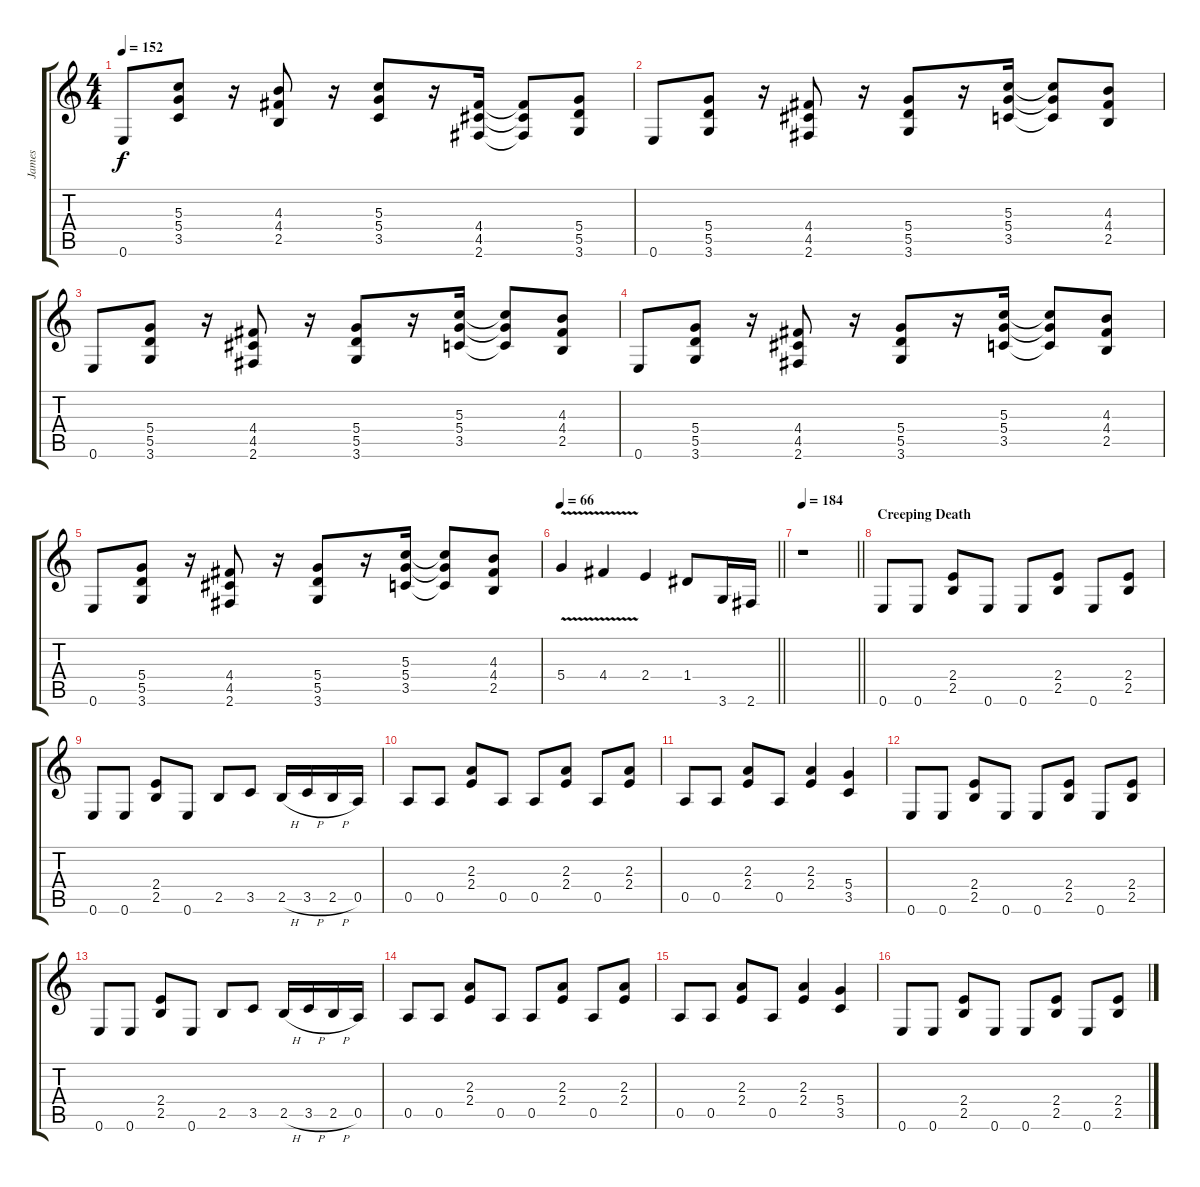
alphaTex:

\track ("James" "James") {instrument distortionguitar}
\staff {score tabs}
\tuning (E4 B3 G3 D3 A2 E2) {hide}
\ts (4 4)
\tempo 152
\clef g2
\ks c
0.6.8{dy f} (5.3 5.4 3.5).8 r.16 (4.3 4.4 2.5).8 r.16 (5.3 5.4 3.5).8 r.16 (4.4 4.5 2.6).16 (4.4{t} 4.5{t} 2.6{t}).8 (5.4 5.5 3.6).8 |
0.6.8 (5.4 5.5 3.6).8 r.16 (4.4 4.5 2.6).8 r.16 (5.4 5.5 3.6).8 r.16 (5.3 5.4 3.5).16 (5.3{t} 5.4{t} 3.5{t}).8 (4.3 4.4 2.5).8 |
0.6.8 (5.4 5.5 3.6).8 r.16 (4.4 4.5 2.6).8 r.16 (5.4 5.5 3.6).8 r.16 (5.3 5.4 3.5).16 (5.3{t} 5.4{t} 3.5{t}).8 (4.3 4.4 2.5).8 |
0.6.8 (5.4 5.5 3.6).8 r.16 (4.4 4.5 2.6).8 r.16 (5.4 5.5 3.6).8 r.16 (5.3 5.4 3.5).16 (5.3{t} 5.4{t} 3.5{t}).8 (4.3 4.4 2.5).8 |
0.6.8 (5.4 5.5 3.6).8 r.16 (4.4 4.5 2.6).8 r.16 (5.4 5.5 3.6).8 r.16 (5.3 5.4 3.5).16 (5.3{t} 5.4{t} 3.5{t}).8 (4.3 4.4 2.5).8 |
\tempo 66
\barLineRight lightlight
5.4{v}.4{balance 16} 4.4{v}.4 2.4.4 1.4.8 3.6.16 2.6.16 |
\tempo 184
\barLineRight lightlight
r.1 |
\section ("" "Creeping Death")
0.6.8 0.6.8 (2.4 2.5).8 0.6.8 0.6.8 (2.4 2.5).8 0.6.8 (2.4 2.5).8 |
0.6.8 0.6.8 (2.4 2.5).8 0.6.8 2.5.8 3.5.8 2.5{h}.16 3.5{h}.16 2.5{h}.16 0.5.16 |
0.5.8 0.5.8 (2.3 2.4).8 0.5.8 0.5.8 (2.3 2.4).8 0.5.8 (2.3 2.4).8 |
0.5.8 0.5.8 (2.3 2.4).8 0.5.8 (2.3 2.4).4 (5.4 3.5).4 |
0.6.8 0.6.8 (2.4 2.5).8 0.6.8 0.6.8 (2.4 2.5).8 0.6.8 (2.4 2.5).8 |
0.6.8 0.6.8 (2.4 2.5).8 0.6.8 2.5.8 3.5.8 2.5{h}.16 3.5{h}.16 2.5{h}.16 0.5.16 |
0.5.8 0.5.8 (2.3 2.4).8 0.5.8 0.5.8 (2.3 2.4).8 0.5.8 (2.3 2.4).8 |
0.5.8 0.5.8 (2.3 2.4).8 0.5.8 (2.3 2.4).4 (5.4 3.5).4 |
0.6.8 0.6.8 (2.4 2.5).8 0.6.8 0.6.8 (2.4 2.5).8 0.6.8 (2.4 2.5).8
